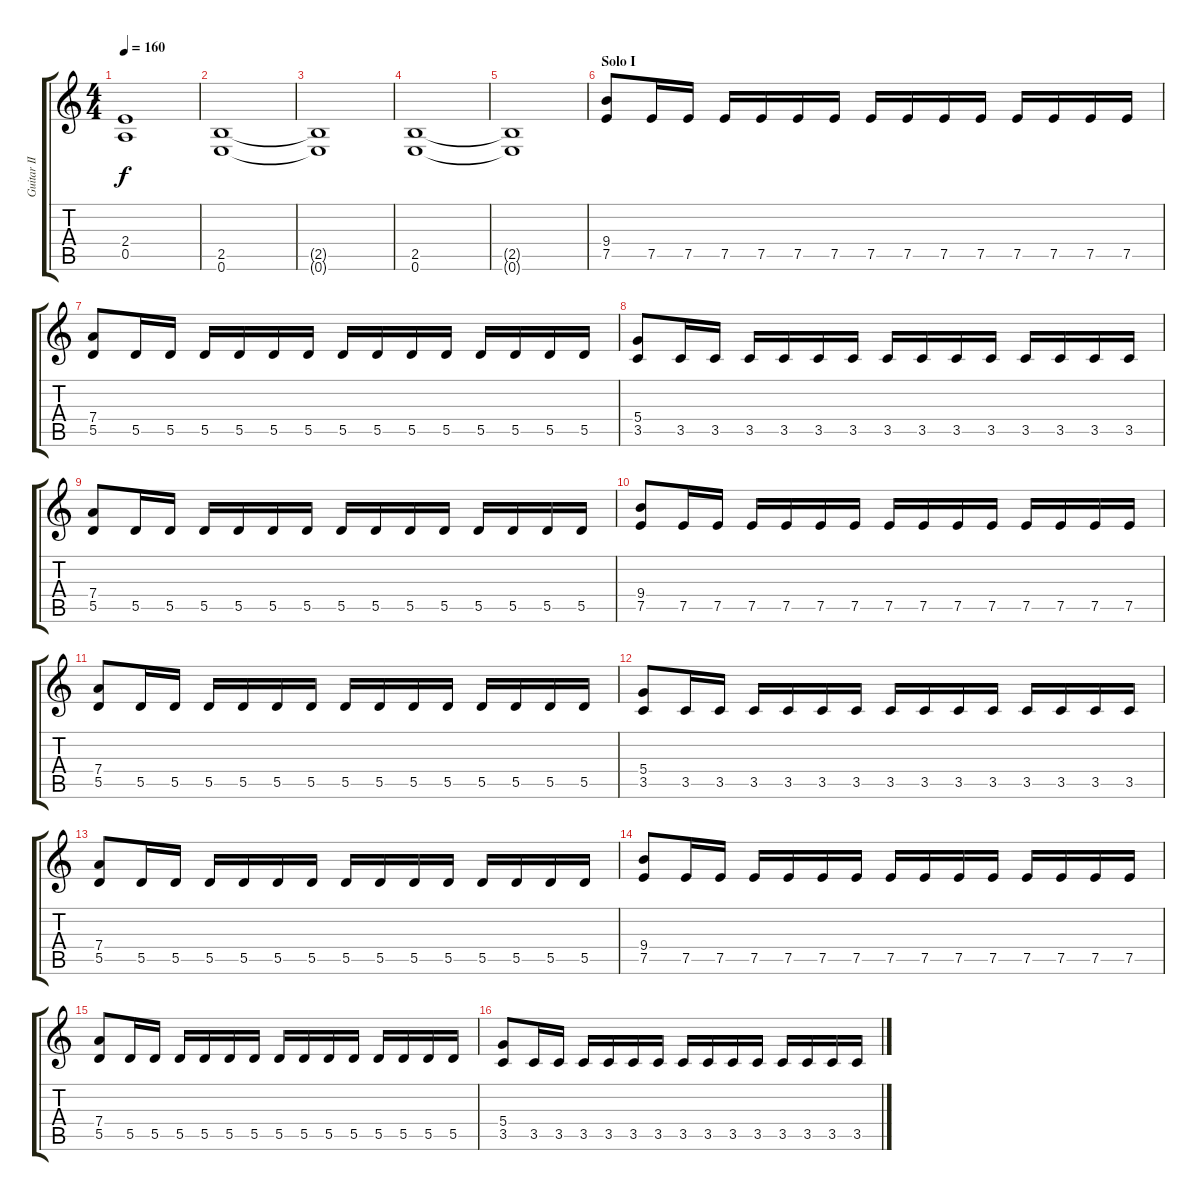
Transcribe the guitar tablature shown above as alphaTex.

\track ("Guitar II" "Guitar II") {instrument distortionguitar}
\staff {score tabs}
\tuning (E4 B3 G3 D3 A2 E2) {hide}
\ts (4 4)
\tempo 160
\clef g2
\ks c
(2.4{t} 0.5{t}).1{dy f} |
(2.5 0.6).1 |
(2.5{t} 0.6{t}).1 |
(2.5 0.6).1{volume 10} |
(2.5{t} 0.6{t}).1 |
\section ("" "Solo I")
(9.4 7.5).8{volume 13} 7.5.16 7.5.16 7.5.16 7.5.16 7.5.16 7.5.16 7.5.16 7.5.16 7.5.16 7.5.16 7.5.16 7.5.16 7.5.16 7.5.16 |
(7.4 5.5).8 5.5.16 5.5.16 5.5.16 5.5.16 5.5.16 5.5.16 5.5.16 5.5.16 5.5.16 5.5.16 5.5.16 5.5.16 5.5.16 5.5.16 |
(5.4 3.5).8 3.5.16 3.5.16 3.5.16 3.5.16 3.5.16 3.5.16 3.5.16 3.5.16 3.5.16 3.5.16 3.5.16 3.5.16 3.5.16 3.5.16 |
(7.4 5.5).8 5.5.16 5.5.16 5.5.16 5.5.16 5.5.16 5.5.16 5.5.16 5.5.16 5.5.16 5.5.16 5.5.16 5.5.16 5.5.16 5.5.16 |
(9.4 7.5).8 7.5.16 7.5.16 7.5.16 7.5.16 7.5.16 7.5.16 7.5.16 7.5.16 7.5.16 7.5.16 7.5.16 7.5.16 7.5.16 7.5.16 |
(7.4 5.5).8 5.5.16 5.5.16 5.5.16 5.5.16 5.5.16 5.5.16 5.5.16 5.5.16 5.5.16 5.5.16 5.5.16 5.5.16 5.5.16 5.5.16 |
(5.4 3.5).8 3.5.16 3.5.16 3.5.16 3.5.16 3.5.16 3.5.16 3.5.16 3.5.16 3.5.16 3.5.16 3.5.16 3.5.16 3.5.16 3.5.16 |
(7.4 5.5).8 5.5.16 5.5.16 5.5.16 5.5.16 5.5.16 5.5.16 5.5.16 5.5.16 5.5.16 5.5.16 5.5.16 5.5.16 5.5.16 5.5.16 |
(9.4 7.5).8 7.5.16 7.5.16 7.5.16 7.5.16 7.5.16 7.5.16 7.5.16 7.5.16 7.5.16 7.5.16 7.5.16 7.5.16 7.5.16 7.5.16 |
(7.4 5.5).8 5.5.16 5.5.16 5.5.16 5.5.16 5.5.16 5.5.16 5.5.16 5.5.16 5.5.16 5.5.16 5.5.16 5.5.16 5.5.16 5.5.16 |
(5.4 3.5).8 3.5.16 3.5.16 3.5.16 3.5.16 3.5.16 3.5.16 3.5.16 3.5.16 3.5.16 3.5.16 3.5.16 3.5.16 3.5.16 3.5.16
